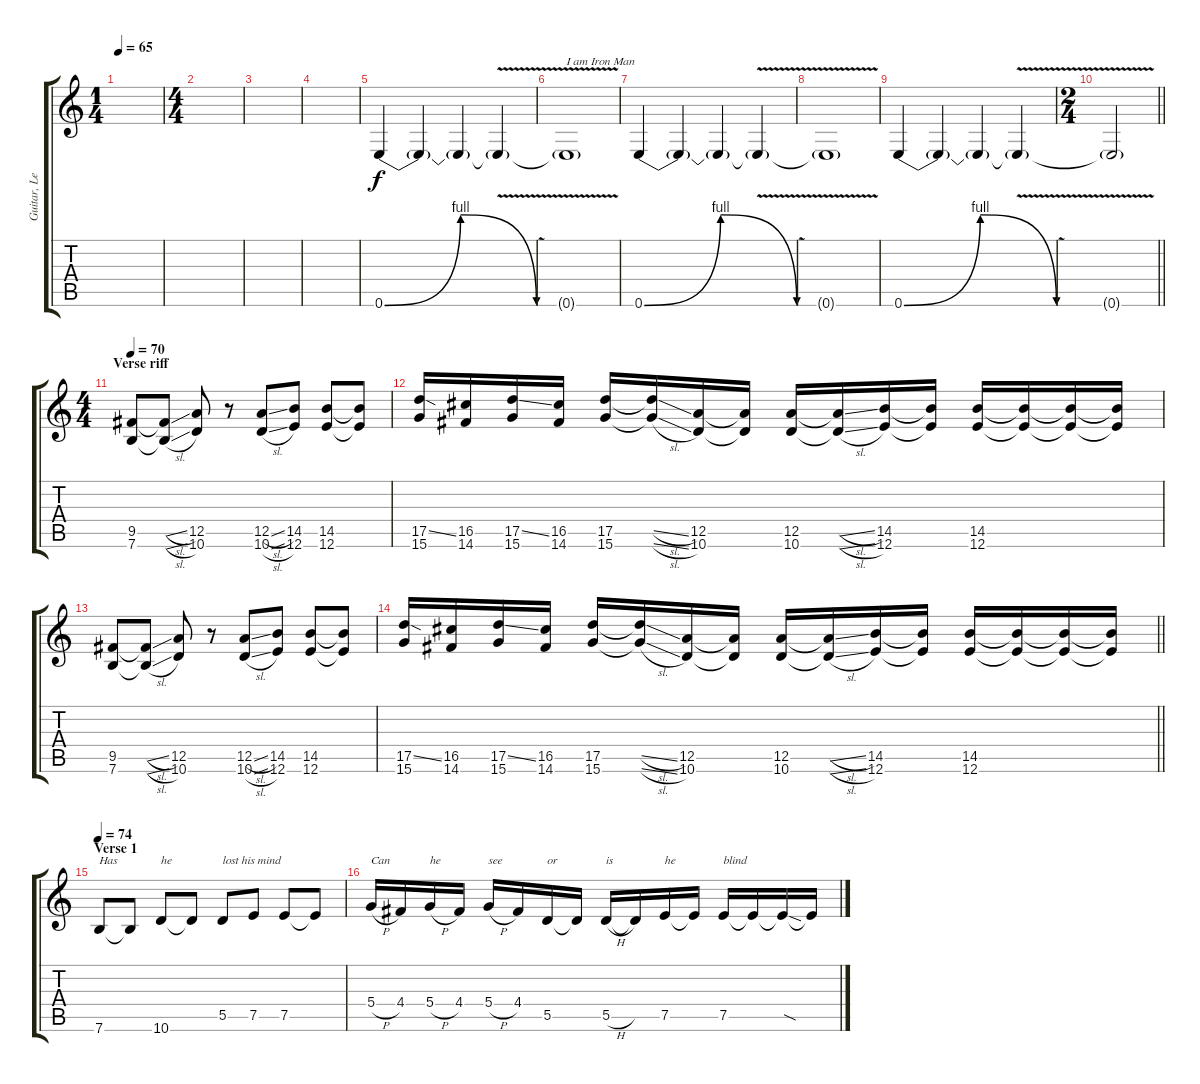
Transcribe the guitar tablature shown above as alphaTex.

\track ("Guitar, Lead" "Guitar, Le") {instrument distortionguitar}
\staff {score tabs}
\tuning (E4 B3 G3 D3 A2 E2) {hide}
\ts (1 4)
\tempo 65
\clef g2
\ks c
|
\ts (4 4)
|
|
|
0.6{be (bendrelease 0 0 12 4 30 4 60 0)}.4 0.6{t}.4 0.6{t}.4 0.6{v t}.4 |
0.6{t}.1{txt "I am Iron Man"} |
0.6{be (bendrelease 0 0 12 4 30 4 60 0)}.4 0.6{t}.4 0.6{t}.4 0.6{v t}.4 |
0.6{t}.1 |
0.6{be (bendrelease 0 0 12 4 30 4 60 0)}.4 0.6{t}.4 0.6{t}.4 0.6{v t}.4 |
\ts (2 4)
\barLineRight lightlight
0.6{t}.2 |
\ts (4 4)
\section ("" "Verse riff")
\tempo 70
(9.5 7.6).8 (9.5{sl t} 7.6{sl t}).8 (12.5 10.6).8 r.8 (12.5{sl} 10.6{sl}).8 (14.5 12.6).8 (14.5 12.6).8 (14.5{t} 12.6{t}).8 |
(17.5{ss} 15.6).16 (16.5 14.6).16 (17.5{ss} 15.6).16 (16.5 14.6).16 (17.5 15.6).16 (17.5{sl t} 15.6{sl t}).16 (12.5 10.6).16 (12.5{t} 10.6{t}).16 (12.5 10.6).16 (12.5{sl t} 10.6{sl t}).16 (14.5 12.6).16 (14.5{t} 12.6{t}).16 (14.5 12.6).16 (14.5{t} 12.6{t}).16 (14.5{t} 12.6{t}).16 (14.5{t} 12.6{t}).16 |
(9.5 7.6).8 (9.5{sl t} 7.6{sl t}).8 (12.5 10.6).8 r.8 (12.5{sl} 10.6{sl}).8 (14.5 12.6).8 (14.5 12.6).8 (14.5{t} 12.6{t}).8 |
\barLineRight lightlight
(17.5{ss} 15.6).16 (16.5 14.6).16 (17.5{ss} 15.6).16 (16.5 14.6).16 (17.5 15.6).16 (17.5{sl t} 15.6{sl t}).16 (12.5 10.6).16 (12.5{t} 10.6{t}).16 (12.5 10.6).16 (12.5{sl t} 10.6{sl t}).16 (14.5 12.6).16 (14.5{t} 12.6{t}).16 (14.5 12.6).16 (14.5{t} 12.6{t}).16 (14.5{t} 12.6{t}).16 (14.5{t} 12.6{t}).16 |
\section ("" "Verse 1")
\tempo 74
7.6.8{txt "Has"} 7.6{t}.8 10.6.8{txt "he"} 10.6{t}.8 5.5.8{txt "lost his mind"} 7.5.8 7.5.8 7.5{t}.8 |
5.4{h}.16{txt "Can"} 4.4.16 5.4{h}.16{txt "he"} 4.4.16 5.4{h}.16{txt "see"} 4.4.16 5.5.16{txt "or"} 5.5{t}.16 5.5{h}.16{txt "is"} 5.5{t}.16 7.5.16{txt "he"} 7.5{t}.16 7.5.16{txt "blind"} 7.5{t}.16 7.5{sod t}.16 7.5{t}.16
